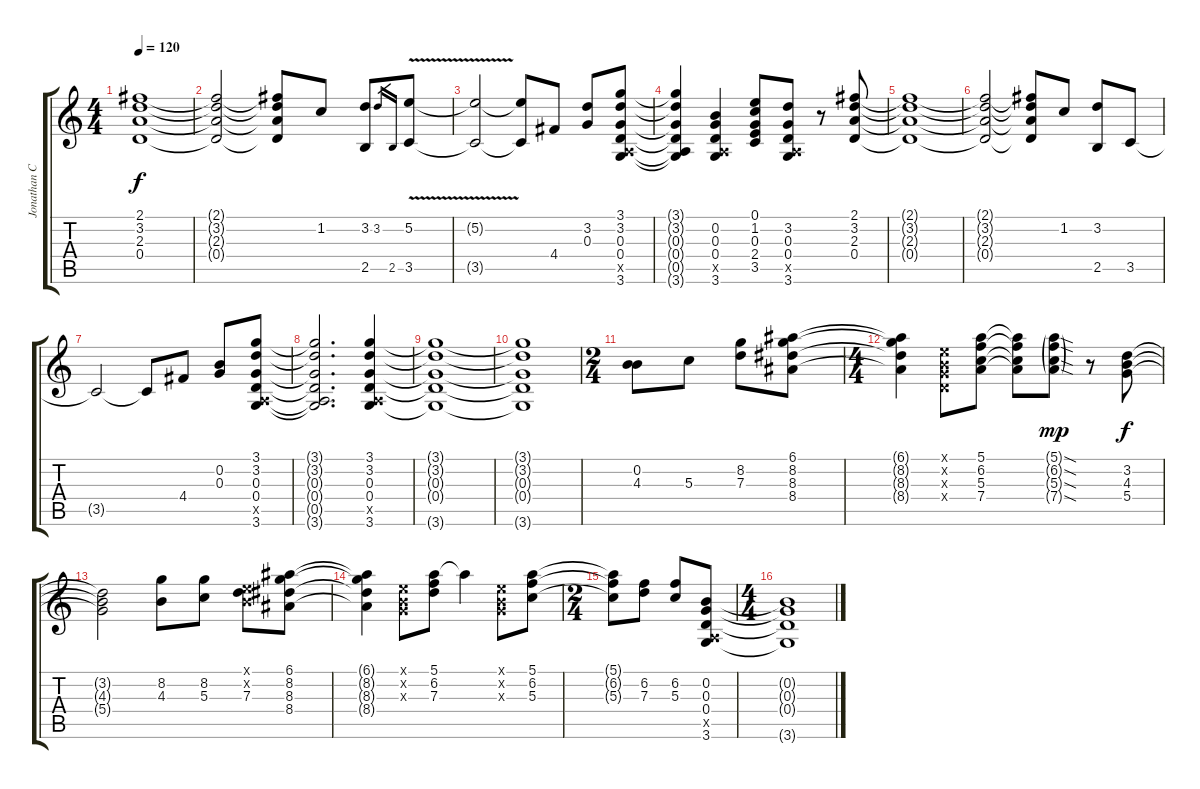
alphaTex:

\track ("Jonathan Cain" "Jonathan C") {instrument overdrivenguitar}
\staff {score tabs}
\tuning (E4 B3 G3 D3 A2 E2) {hide}
\ts (4 4)
\tempo 120
\clef g2
\ks c
(2.1 3.2 2.3 0.4).1{dy f volume 10 balance 4 instrument overdrivenguitar} |
(2.1{t} 3.2{t} 2.3{t} 0.4{t}).2 (2.1{t} 3.2{t} 2.3{t} 0.4{t}).8 1.2.8 (3.2 2.5).8 3.2.16{gr} 2.5.16{gr} (5.2 3.5{v}).8 |
(5.2{t} 3.5{t}).2 (5.2{t} 3.5{t}).8 4.4.8 (3.2 0.3).8 (3.1 3.2 0.3 0.4 0.5{x} 3.6).8 |
(3.1{t} 3.2{t} 0.3{t} 0.4{t} 0.5{t} 3.6{t}).4 (0.2 0.3 0.4 0.5{x} 3.6).4 (0.1 1.2 0.3 2.4 3.5).8 (3.2 0.3 0.4 0.5{x} 3.6).8 r.8 (2.1 3.2 2.3 0.4).8 |
(2.1{t} 3.2{t} 2.3{t} 0.4{t}).1 |
(2.1{t} 3.2{t} 2.3{t} 0.4{t}).2 (2.1{t} 3.2{t} 2.3{t} 0.4{t}).8 1.2.8 (3.2 2.5).8 3.5.8 |
3.5{t}.2 3.5{t}.8 4.4.8 (0.2 0.3).8 (3.1 3.2 0.3 0.4 0.5{x} 3.6).8 |
(3.1{t} 3.2{t} 0.3{t} 0.4{t} 0.5{t} 3.6{t}).2{d} (3.1 3.2 0.3 0.4 0.5{x} 3.6).4 |
(3.1{t} 3.2{t} 0.3{t} 0.4{t} 3.6{t}).1 |
(3.1{t} 3.2{t} 0.3{t} 0.4{t} 3.6{t}).1 |
\ts (2 4)
(0.2 4.3).8{volume 10 balance 4 instrument distortionguitar} 5.3.8 (8.2 7.3).8 (6.1 8.2 8.3 8.4).8 |
\ts (4 4)
(6.1{t} 8.2{t} 8.3{t} 8.4{t}).4 (0.1{x} 0.2{x} 0.3{x} 0.4{x}).8 (5.1 6.2 5.3 7.4).8 (5.1{t} 6.2{t} 5.3{t} 7.4{t}).8 (5.1{sod g} 6.2{sod g} 5.3{sod g} 7.4{sod g}).8{dy mp} r.8 (3.2 4.3 5.4).8{dy f} |
(3.2{t} 4.3{t} 5.4{t}).2 (8.2 4.3).8 (8.2 5.3).8 (0.1{x} 0.2{x} 7.3).8 (6.1 8.2 8.3 8.4).8 |
(6.1{t} 8.2{t} 8.3{t} 8.4{t}).4 (0.1{x} 0.2{x} 0.3{x}).8 (5.1 6.2 7.3).8 5.1{t}.4 (0.1{x} 0.2{x} 0.3{x}).8 (5.1 6.2 5.3).8 |
\ts (2 4)
(5.1{t} 6.2{t} 5.3{t}).8 (6.2 7.3).8 (6.2 5.3).8 (0.2 0.3 0.4 0.5{x} 3.6).8 |
\ts (4 4)
(0.2{t} 0.3{t} 0.4{t} 3.6{t}).1
